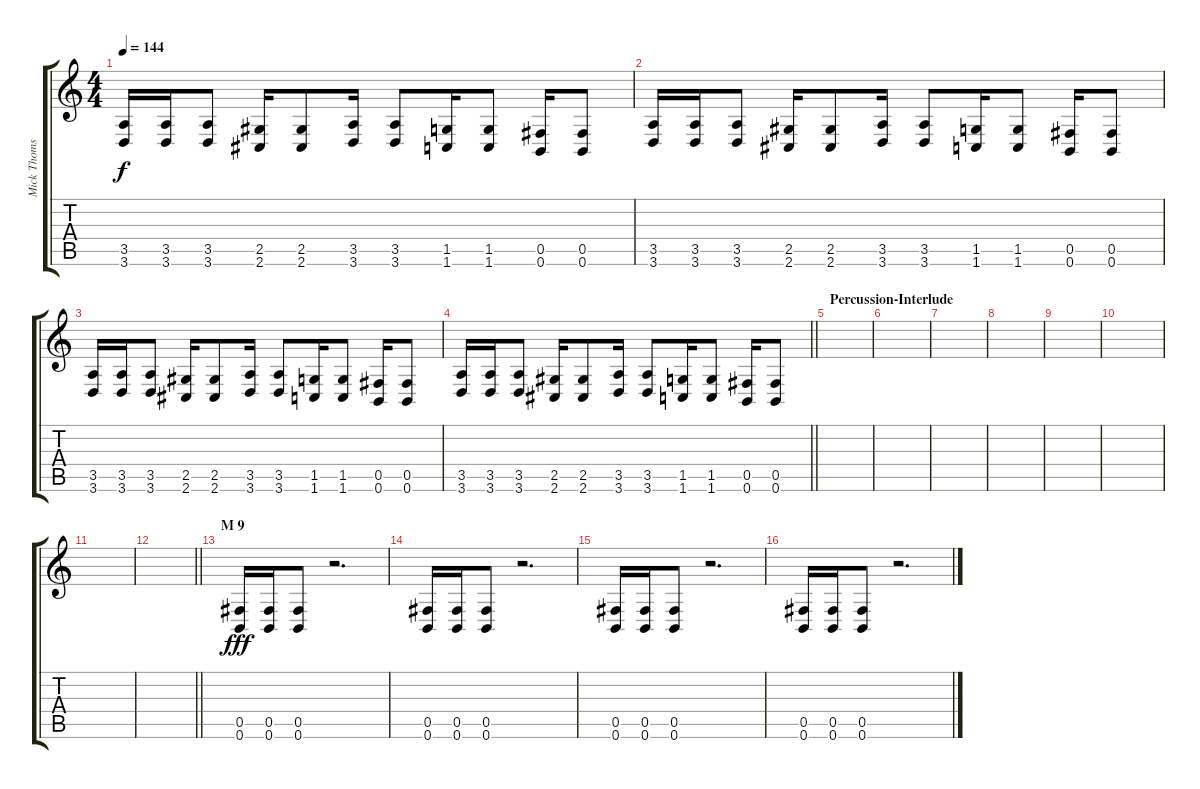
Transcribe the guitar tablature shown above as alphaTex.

\track ("Mick Thomson" "Mick Thoms") {instrument distortionguitar}
\staff {score tabs}
\tuning (Db4 Ab3 E3 B2 Gb2 B1) {hide}
\ts (4 4)
\tempo 144
\clef g2
\ks c
(3.5 3.6).16{dy f} (3.5 3.6).16 (3.5 3.6).8 (2.5 2.6).16 (2.5 2.6).8 (3.5 3.6).16 (3.5 3.6).8 (1.5 1.6).16 (1.5 1.6).8 (0.5 0.6).16 (0.5 0.6).8 |
(3.5 3.6).16 (3.5 3.6).16 (3.5 3.6).8 (2.5 2.6).16 (2.5 2.6).8 (3.5 3.6).16 (3.5 3.6).8 (1.5 1.6).16 (1.5 1.6).8 (0.5 0.6).16 (0.5 0.6).8 |
(3.5 3.6).16 (3.5 3.6).16 (3.5 3.6).8 (2.5 2.6).16 (2.5 2.6).8 (3.5 3.6).16 (3.5 3.6).8 (1.5 1.6).16 (1.5 1.6).8 (0.5 0.6).16 (0.5 0.6).8 |
\barLineRight lightlight
(3.5 3.6).16 (3.5 3.6).16 (3.5 3.6).8 (2.5 2.6).16 (2.5 2.6).8 (3.5 3.6).16 (3.5 3.6).8 (1.5 1.6).16 (1.5 1.6).8 (0.5 0.6).16 (0.5 0.6).8 |
\section ("" "Percussion-Interlude")
|
|
|
|
|
|
|
\barLineRight lightlight
|
\section ("" "M 9")
(0.5 0.6).16{dy fff volume 16} (0.5 0.6).16 (0.5 0.6).8 r.2{d} |
(0.5 0.6).16 (0.5 0.6).16 (0.5 0.6).8 r.2{d} |
(0.5 0.6).16 (0.5 0.6).16 (0.5 0.6).8 r.2{d} |
(0.5 0.6).16 (0.5 0.6).16 (0.5 0.6).8 r.2{d}
